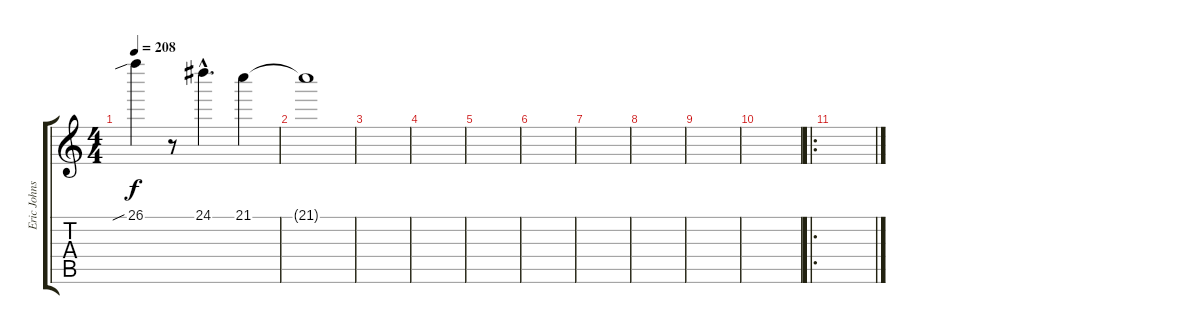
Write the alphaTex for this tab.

\track ("Eric Johnson" "Eric Johns") {instrument distortionguitar}
\staff {score tabs}
\tuning (Eb4 Bb3 Gb3 Db3 Ab2 Eb2) {hide}
\ts (4 4)
\tempo 208
\clef g2
\ks c
26.1{sib}.4{dy f} r.8 24.1{hac}.4{d} 21.1.4 |
21.1{t}.1 |
|
|
|
|
|
|
|
|
\ro
